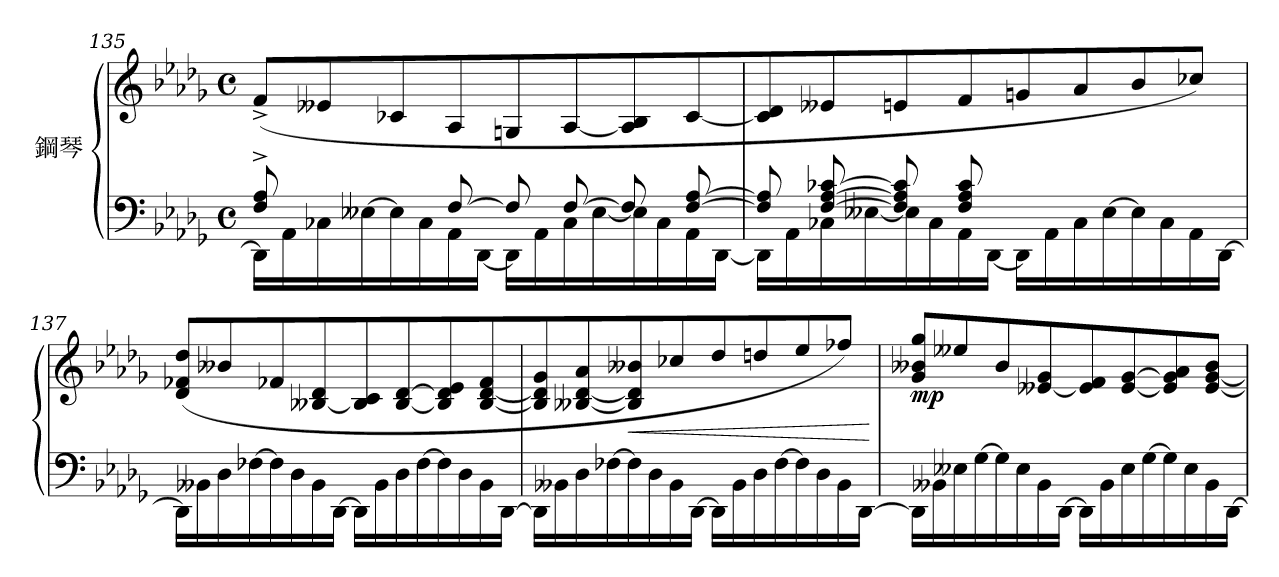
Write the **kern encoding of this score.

**kern	**kern	**dynam
*part1	*part1	*part1
*staff2	*staff1	*staff1/2
*I"鋼琴	*	*
*clefF4	*clefG2	*
*k[b-e-a-d-g-]	*k[b-e-a-d-g-]	*
*M4/4	*M4/4	*
*met(c)	*met(c)	*
=135	=135	=135
*^	*	*
8F^ 8A-^	16DD-\LL]	(>8f^/L	.
.	16AA-\	.	.
4ryy	16C-X\	8e--X/	.
.	[16E--X\	.	.
.	16E--\]	8c-X/	.
.	16C-\	.	.
!	!	!	!LO:DY:a
[8F	16AA-\	8A-/	other-dynamics
.	[16DD-\JJ	.	.
8F]	16DD-\LL]	8Gn/	.
.	16AA-\	.	.
[8F	16C-\	[8A-/	.
.	[16E--\	.	.
8F]	16E--\]	8A-/] 8B-/	.
.	16C-\	.	.
[8F [8A-	16AA-\	[8c-/	.
.	[16DD-\JJ	.	.
=136	=136	=136	=136
8F] 8A-]	16DD-\LL]	8c-/] 8d-/	.
.	16AA-\	.	.
[8F [8A- [8c-X	16C-X\	8e--X/	.
.	[16E--X\	.	.
8F] 8A-] 8c-]	16E--\]	8en/	.
.	16C-\	.	.
8F 8A- 8c-	16AA-\	8f/	.
.	[16DD-\JJ	.	.
2ryy	16DD-\LL]	8gn/	.
.	16AA-\	.	.
.	16C-\	8a-/	.
.	[16E--\	.	.
.	16E--\]	8b-/	.
.	16C-\	.	.
.	16AA-\	8cc-X/J)	.
.	[16DD-\JJ	.	.
*v	*v	*	*
!!LO:LB:g=z
=137	=137	=137
16DD-\LL]	(>8d-/ 8f-X/ 8dd-/L	.
16BB--X\	.	.
16D-\	8b--X/	.
[16F-X\	.	.
16F-\]	8f-X/	.
16D-\	.	.
16BB--\	[8B--X/ 8d-/	.
[16DD-\JJ	.	.
16DD-\LL]	8B--/] 8c/	.
16BB--\	.	.
16D-\	[8B--/ [8d-/	.
[16F-\	.	.
16F-\]	8B--/] 8d-/] 8e-/	.
16D-\	.	.
16BB--\	[8B--/ [8d-/ 8f-/	.
[16DD-\JJ	.	.
=138	=138	=138
16DD-\LL]	8B--/] 8d-/] 8g-/	.
16BB--X\	.	.
16D-\	[8B--X/ [8d-/ 8a-/	.
[16F-X\	.	.
!	!	!LO:HP:b
16F-\]	8B--/] 8d-/] 8b--X/	<
16D-\	.	.
16BB--\	8cc-X/	.
[16DD-\JJ	.	.
16DD-\LL]	8dd-/	.
16BB--\	.	.
16D-\	8ddn/	.
[16F-\	.	.
16F-\]	8ee-/	.
16D-\	.	.
16BB--\	8ff-X/J)	.
[16DD-\JJ	.	.
.	.	[
=139	=139	=139
!	!	!LO:DY:b
16DD-\LL]	8g-/ 8b--X/ 8gg-/L	mp
16BB--X\	.	.
16E--X\	8ee--X/	.
[16G-\	.	.
16G-\]	8b--/	.
16E--\	.	.
16BB--\	[8e--X/ 8g-/	.
[16DD-\JJ	.	.
16DD-\LL]	8e--/] 8f/	.
16BB--\	.	.
16E--\	[8e--/ [8g-/	.
[16G-\	.	.
16G-\]	8e--/] 8g-/] 8a-/	.
16E--\	.	.
16BB--\	[8e--/ [8g-/ 8b--/J	.
[16DD-\JJ	.	.
=	=	=
*-	*-	*-
